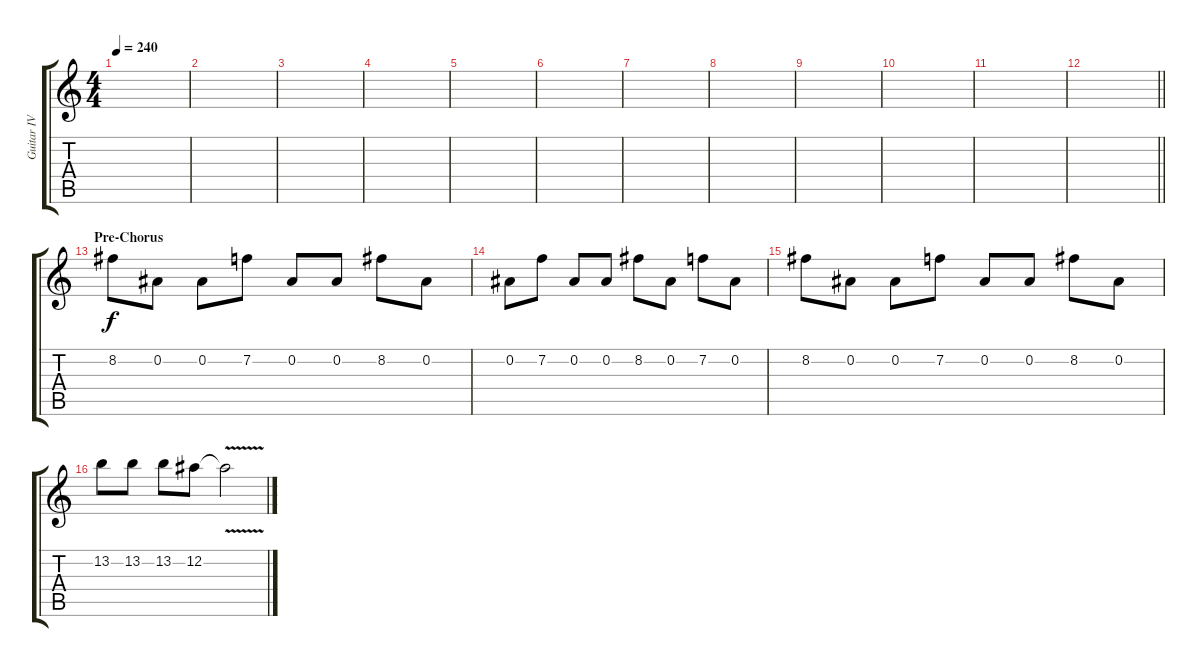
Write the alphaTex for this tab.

\track ("Guitar IV" "Guitar IV") {instrument distortionguitar}
\staff {score tabs}
\tuning (Eb4 Bb3 Gb3 Db3 Ab2 Eb2) {hide}
\ts (4 4)
\tempo 240
\clef g2
\ks c
|
|
|
|
|
|
|
|
|
|
|
\barLineRight lightlight
|
\section ("" "Pre-Chorus")
8.2.8 0.2.8 0.2.8 7.2.8 0.2.8 0.2.8 8.2.8 0.2.8 |
0.2.8 7.2.8 0.2.8 0.2.8 8.2.8 0.2.8 7.2.8 0.2.8 |
8.2.8 0.2.8 0.2.8 7.2.8 0.2.8 0.2.8 8.2.8 0.2.8 |
13.2.8 13.2.8 13.2.8 12.2.8 12.2{v t}.2
